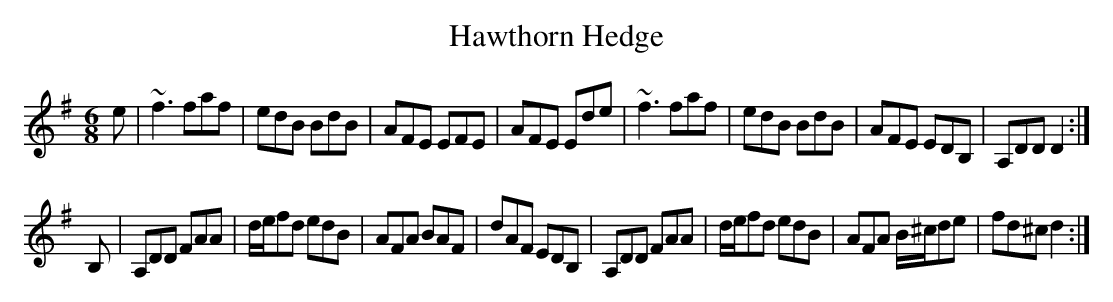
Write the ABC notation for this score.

X:1.2
T:Hawthorn Hedge
M:6/8
K:Dmix
e|~f3 faf|edB BdB|AFE EFE|AFE Ede|            ~f3 faf|edB BdB|AFE EDB,|A,DD D2:|
B,|A,DD FAA|d/e/fd edB|AFA BAF|dAF EDB,|      A,DD FAA|d/e/fd edB|AFA B/^c/de|fd^c d2:|
